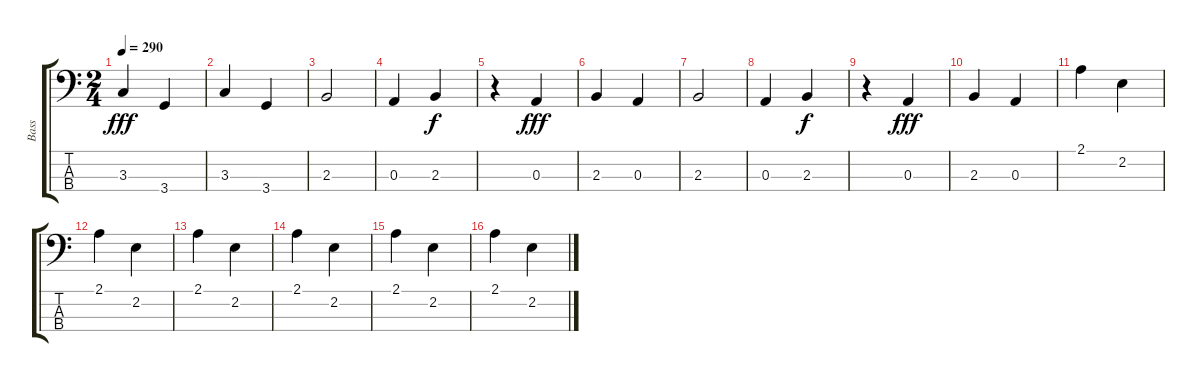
\track ("Bass" "Bass") {instrument acousticbass}
\staff {score tabs}
\tuning (G2 D2 A1 E1) {hide}
\ts (2 4)
\tempo 290
\clef f4
\ks c
3.3.4{dy fff} 3.4.4 |
3.3.4 3.4.4 |
2.3.2 |
0.3.4 2.3.4{dy f} |
r.4 0.3.4{dy fff} |
2.3.4 0.3.4 |
2.3.2 |
0.3.4 2.3.4{dy f} |
r.4 0.3.4{dy fff} |
2.3.4 0.3.4 |
2.1.4 2.2.4 |
2.1.4 2.2.4 |
2.1.4 2.2.4 |
2.1.4 2.2.4 |
2.1.4 2.2.4 |
2.1.4 2.2.4
